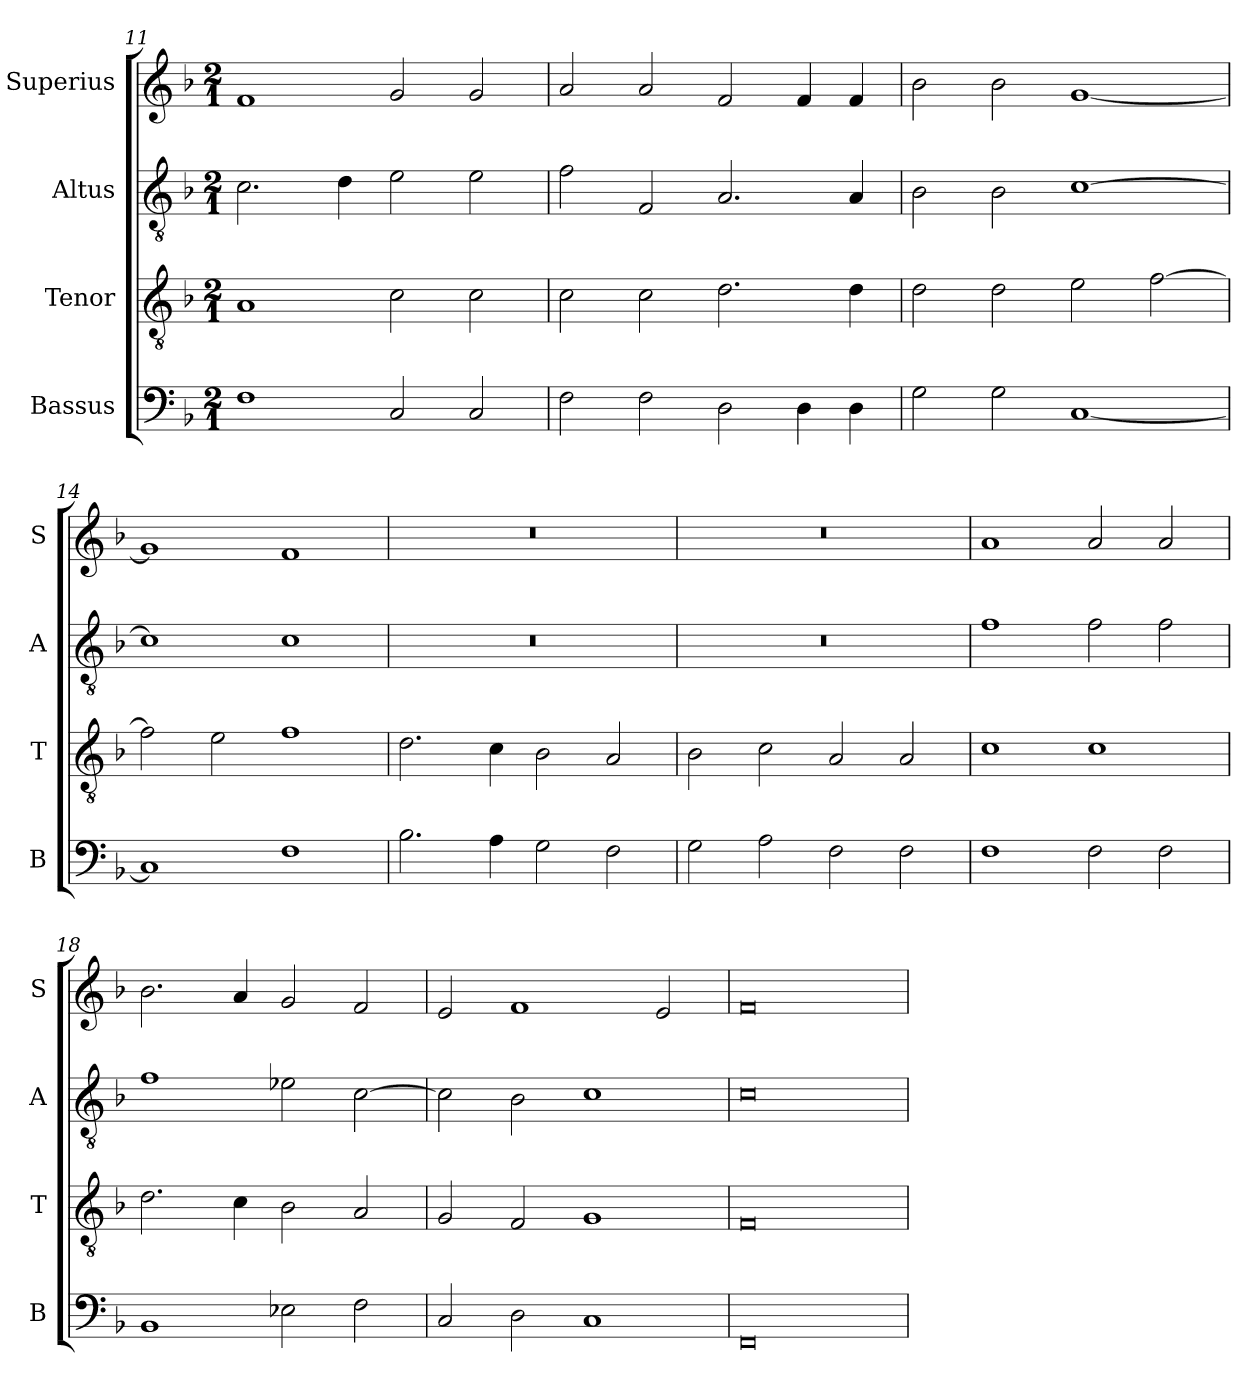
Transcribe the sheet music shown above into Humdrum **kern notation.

**kern	**kern	**kern	**kern
*part4	*part3	*part2	*part1
*staff4	*staff3	*staff2	*staff1
*I"Bassus	*I"Tenor	*I"Altus	*I"Superius
*I'B	*I'T	*I'A	*I'S
*clefF4	*clefGv2	*clefGv2	*clefG2
*k[b-]	*k[b-]	*k[b-]	*k[b-]
*F:	*F:	*F:	*F:
*M2/1	*M2/1	*M2/1	*M2/1
=11	=11	=11	=11
1F	1A	2.c	1f
.	.	4d	.
2C	2c	2e	2g
2C	2c	2e	2g
=12	=12	=12	=12
2F	2c	2f	2a
2F	2c	2F	2a
2D	2.d	2.A	2f
4D	.	.	4f
4D	4d	4A	4f
=13	=13	=13	=13
2G	2d	2B-	2b-
2G	2d	2B-	2b-
[1C	2e	[1c	[1g
.	[2f	.	.
=14	=14	=14	=14
1C]	2f]	1c]	1g]
.	2e	.	.
1F	1f	1c	1f
=15	=15	=15	=15
2.B-	2.d	0r	0r
4A	4c	.	.
2G	2B-	.	.
2F	2A	.	.
=16	=16	=16	=16
2G	2B-	0r	0r
2A	2c	.	.
2F	2A	.	.
2F	2A	.	.
=17	=17	=17	=17
1F	1c	1f	1a
2F	1c	2f	2a
2F	.	2f	2a
=18	=18	=18	=18
1BB-	2.d	1f	2.b-
.	4c	.	4a
2E-X	2B-	2e-X	2g
2F	2A	[2c	2f
=19	=19	=19	=19
2C	2G	2c]	2e
2D	2F	2B-	1f
1C	1G	1c	.
.	.	.	2e
=20	=20	=20	=20
0FF	0F	0c	0f
=	=	=	=
*-	*-	*-	*-
